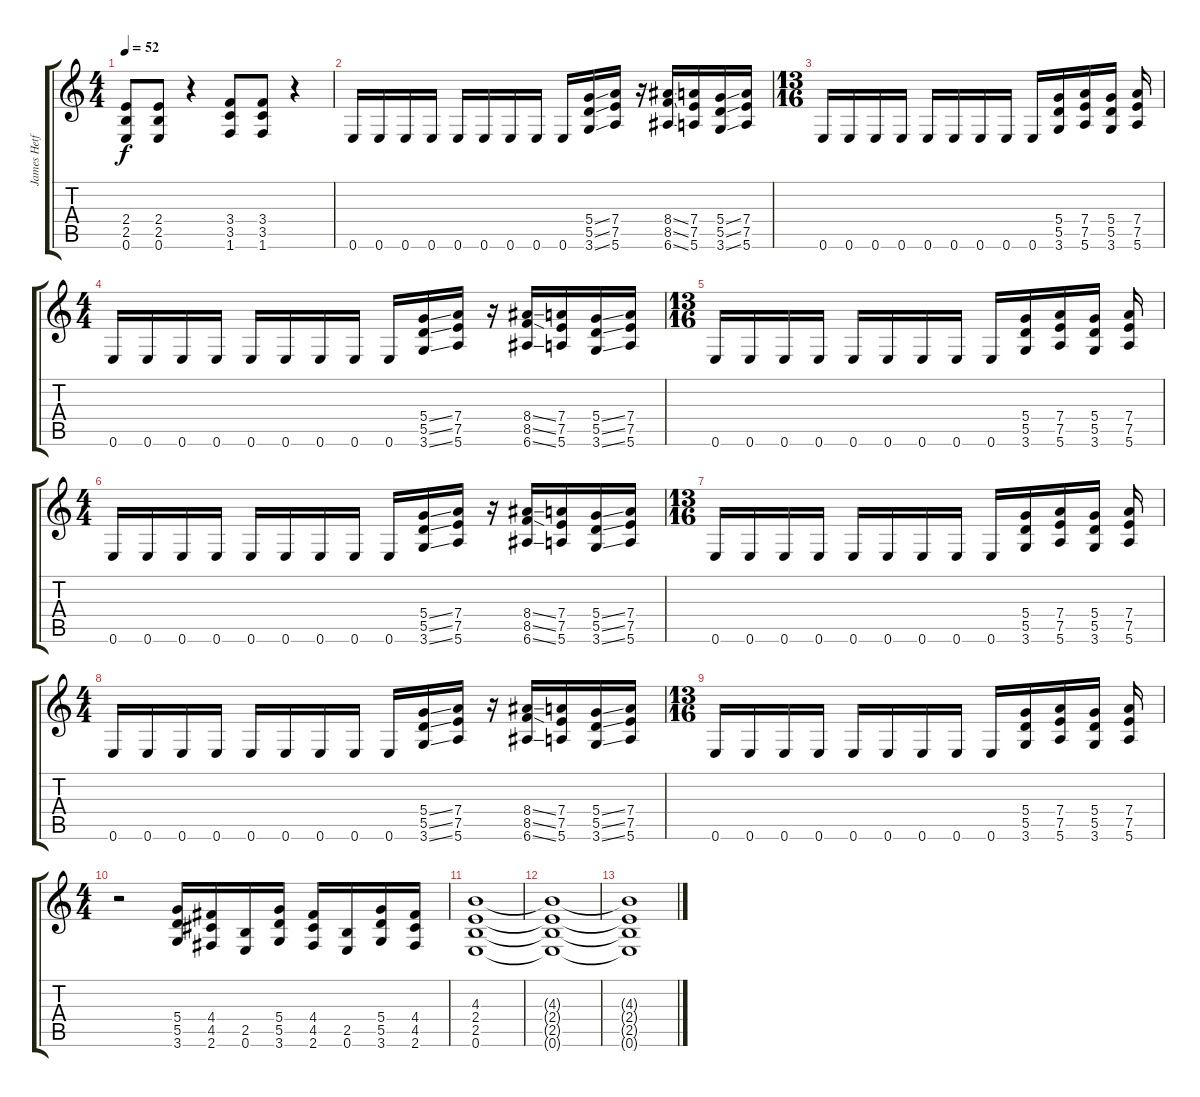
\track ("James Hetfield" "James Hetf") {instrument distortionguitar}
\staff {score tabs}
\tuning (E4 B3 G3 D3 A2 E2) {hide}
\ts (4 4)
\tempo 52
\clef g2
\ks c
(2.4 2.5 0.6).8{dy f} (2.4 2.5 0.6).8 r.4 (3.4 3.5 1.6).8 (3.4 3.5 1.6).8 r.4 |
0.6.16 0.6.16 0.6.16 0.6.16 0.6.16 0.6.16 0.6.16 0.6.16 0.6.16 (5.4{ss} 5.5{ss} 3.6{ss}).16 (7.4 7.5 5.6).16 r.16 (8.4{ss} 8.5{ss} 6.6{ss}).16 (7.4 7.5 5.6).16 (5.4{ss} 5.5{ss} 3.6{ss}).16 (7.4 7.5 5.6).16 |
\ts (13 16)
0.6.16 0.6.16 0.6.16 0.6.16 0.6.16 0.6.16 0.6.16 0.6.16 0.6.16 (5.4 5.5 3.6).16 (7.4 7.5 5.6).16 (5.4 5.5 3.6).16 (7.4 7.5 5.6).16 |
\ts (4 4)
0.6.16 0.6.16 0.6.16 0.6.16 0.6.16 0.6.16 0.6.16 0.6.16 0.6.16 (5.4{ss} 5.5{ss} 3.6{ss}).16 (7.4 7.5 5.6).16 r.16 (8.4{ss} 8.5{ss} 6.6{ss}).16 (7.4 7.5 5.6).16 (5.4{ss} 5.5{ss} 3.6{ss}).16 (7.4 7.5 5.6).16 |
\ts (13 16)
0.6.16 0.6.16 0.6.16 0.6.16 0.6.16 0.6.16 0.6.16 0.6.16 0.6.16 (5.4 5.5 3.6).16 (7.4 7.5 5.6).16 (5.4 5.5 3.6).16 (7.4 7.5 5.6).16 |
\ts (4 4)
0.6.16 0.6.16 0.6.16 0.6.16 0.6.16 0.6.16 0.6.16 0.6.16 0.6.16 (5.4{ss} 5.5{ss} 3.6{ss}).16 (7.4 7.5 5.6).16 r.16 (8.4{ss} 8.5{ss} 6.6{ss}).16 (7.4 7.5 5.6).16 (5.4{ss} 5.5{ss} 3.6{ss}).16 (7.4 7.5 5.6).16 |
\ts (13 16)
0.6.16 0.6.16 0.6.16 0.6.16 0.6.16 0.6.16 0.6.16 0.6.16 0.6.16 (5.4 5.5 3.6).16 (7.4 7.5 5.6).16 (5.4 5.5 3.6).16 (7.4 7.5 5.6).16 |
\ts (4 4)
0.6.16 0.6.16 0.6.16 0.6.16 0.6.16 0.6.16 0.6.16 0.6.16 0.6.16 (5.4{ss} 5.5{ss} 3.6{ss}).16 (7.4 7.5 5.6).16 r.16 (8.4{ss} 8.5{ss} 6.6{ss}).16 (7.4 7.5 5.6).16 (5.4{ss} 5.5{ss} 3.6{ss}).16 (7.4 7.5 5.6).16 |
\ts (13 16)
0.6.16 0.6.16 0.6.16 0.6.16 0.6.16 0.6.16 0.6.16 0.6.16 0.6.16 (5.4 5.5 3.6).16 (7.4 7.5 5.6).16 (5.4 5.5 3.6).16 (7.4 7.5 5.6).16 |
\ts (4 4)
r.2 (5.4 5.5 3.6).16 (4.4 4.5 2.6).16 (2.5 0.6).16 (5.4 5.5 3.6).16 (4.4 4.5 2.6).16 (2.5 0.6).16 (5.4 5.5 3.6).16 (4.4 4.5 2.6).16 |
(4.3 2.4 2.5 0.6).1 |
(4.3{t} 2.4{t} 2.5{t} 0.6{t}).1 |
(4.3{t} 2.4{t} 2.5{t} 0.6{t}).1
